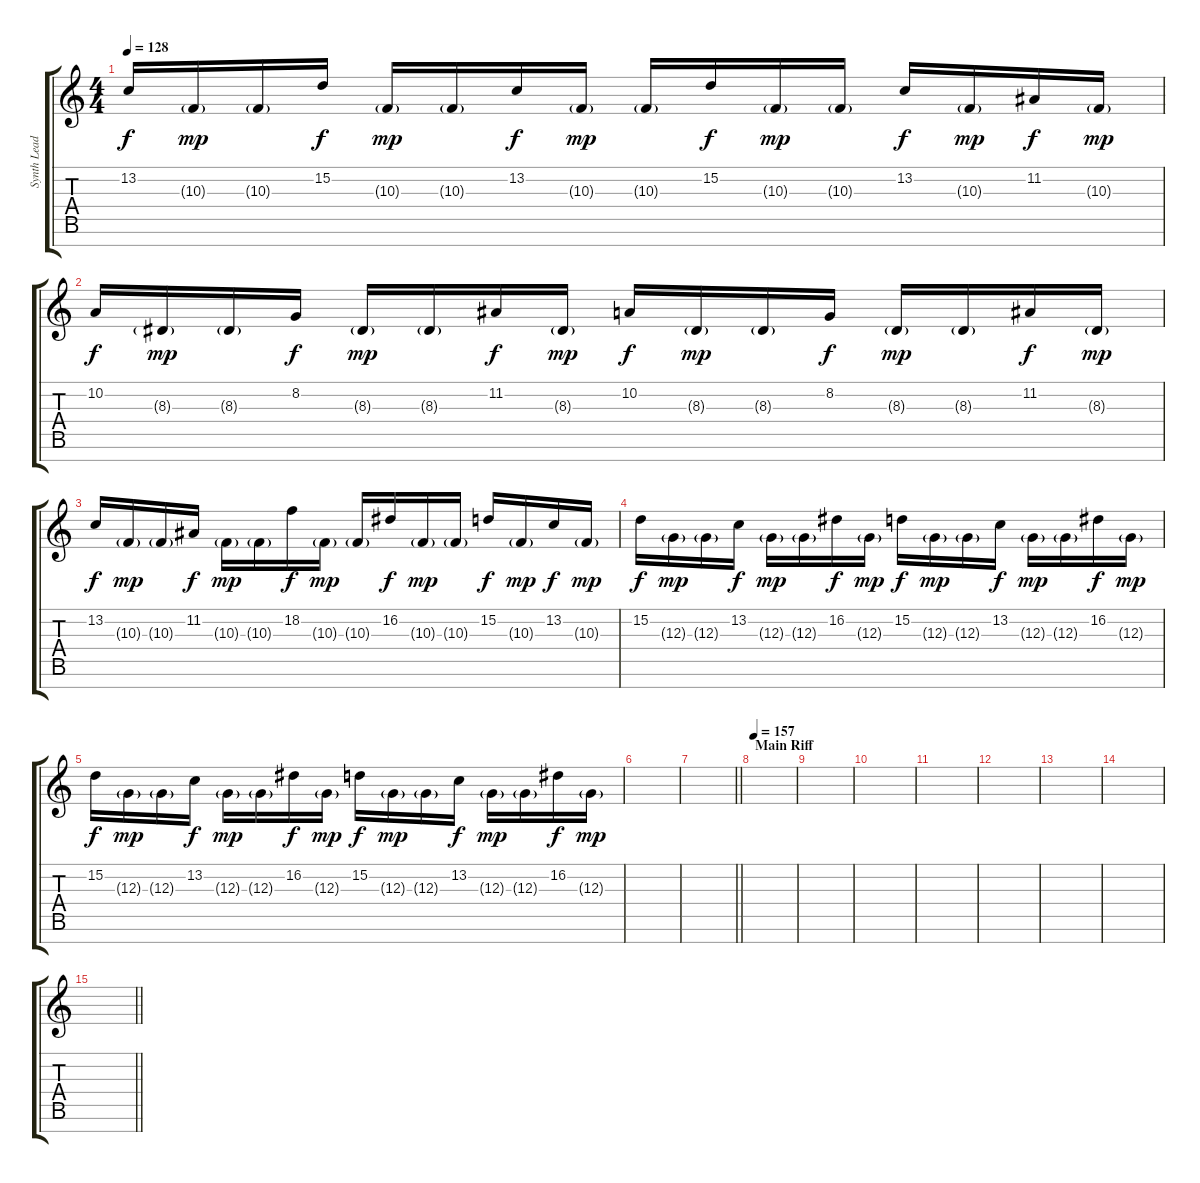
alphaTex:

\track ("Synth Leads" "Synth Lead") {instrument lead1square}
\staff {score tabs}
\tuning (E4 B3 G3 D3 A2 E2 B1) {hide}
\ts (4 4)
\tempo 128
\clef g2
\ks c
13.2.16{dy f} 10.3{g}.16{dy mp} 10.3{g}.16 15.2.16{dy f} 10.3{g}.16{dy mp} 10.3{g}.16 13.2.16{dy f} 10.3{g}.16{dy mp} 10.3{g}.16 15.2.16{dy f} 10.3{g}.16{dy mp} 10.3{g}.16 13.2.16{dy f} 10.3{g}.16{dy mp} 11.2.16{dy f} 10.3{g}.16{dy mp} |
10.2.16{dy f} 8.3{g}.16{dy mp} 8.3{g}.16 8.2.16{dy f} 8.3{g}.16{dy mp} 8.3{g}.16 11.2.16{dy f} 8.3{g}.16{dy mp} 10.2.16{dy f} 8.3{g}.16{dy mp} 8.3{g}.16 8.2.16{dy f} 8.3{g}.16{dy mp} 8.3{g}.16 11.2.16{dy f} 8.3{g}.16{dy mp} |
13.2.16{dy f} 10.3{g}.16{dy mp} 10.3{g}.16 11.2.16{dy f} 10.3{g}.16{dy mp} 10.3{g}.16 18.2.16{dy f} 10.3{g}.16{dy mp} 10.3{g}.16 16.2.16{dy f} 10.3{g}.16{dy mp} 10.3{g}.16 15.2.16{dy f} 10.3{g}.16{dy mp} 13.2.16{dy f} 10.3{g}.16{dy mp} |
15.2.16{dy f} 12.3{g}.16{dy mp} 12.3{g}.16 13.2.16{dy f} 12.3{g}.16{dy mp} 12.3{g}.16 16.2.16{dy f} 12.3{g}.16{dy mp} 15.2.16{dy f} 12.3{g}.16{dy mp} 12.3{g}.16 13.2.16{dy f} 12.3{g}.16{dy mp} 12.3{g}.16 16.2.16{dy f} 12.3{g}.16{dy mp} |
15.2.16{dy f} 12.3{g}.16{dy mp} 12.3{g}.16 13.2.16{dy f} 12.3{g}.16{dy mp} 12.3{g}.16 16.2.16{dy f} 12.3{g}.16{dy mp} 15.2.16{dy f} 12.3{g}.16{dy mp} 12.3{g}.16 13.2.16{dy f} 12.3{g}.16{dy mp} 12.3{g}.16 16.2.16{dy f} 12.3{g}.16{dy mp} |
|
\barLineRight lightlight
|
\section ("" "Main Riff")
\tempo 157
|
|
|
|
|
|
|
\barLineRight lightlight
